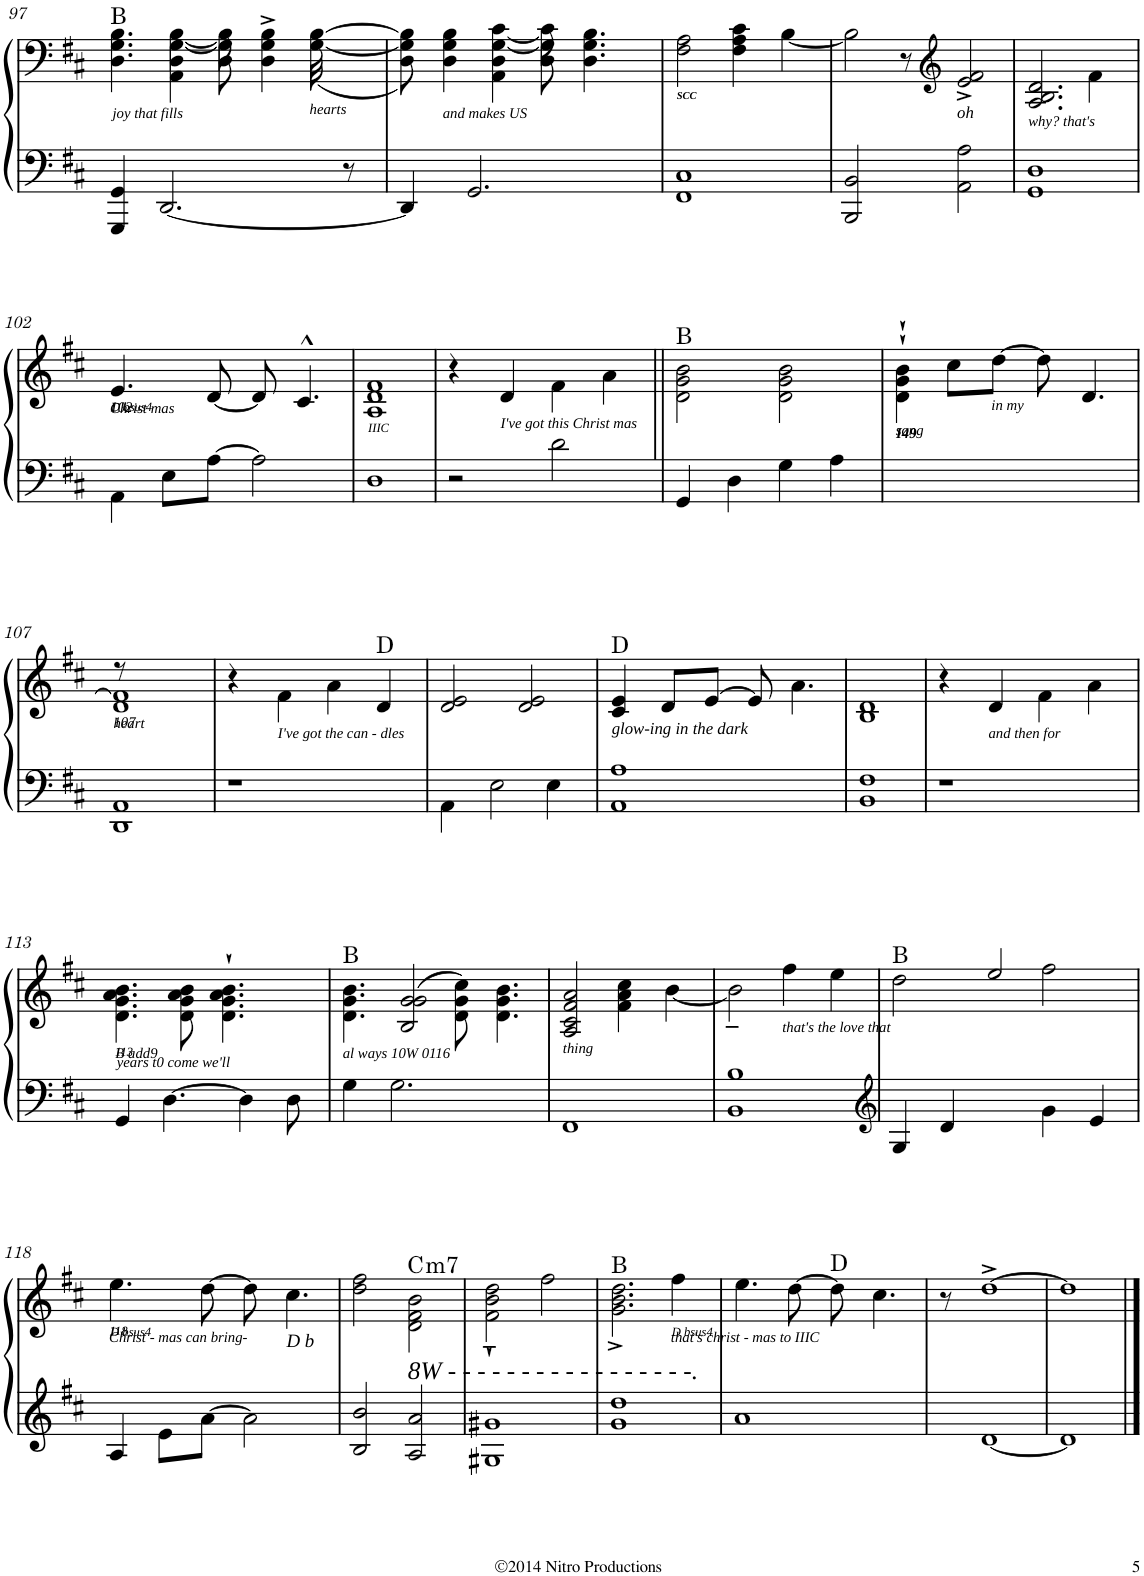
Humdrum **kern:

**kern	**kern	**harte
*part1	*part1	*part1
*staff2	*staff1	*
!!LO:PB:g=z
*clefF4	*clefF4	*
*k[f#c#]	*k[f#c#]	*
*M4/4	*M4/4	*
*met(c|)	*met(c|)	*
=97	=97	=97
*	*^	*
!	!LO:TX:b:i:t=joy that fills	!	!
4GGG/ 4GG/	4.D\ 4.G\ 4.B\	4.ryy	B:maj
[2.DD/	.	.	.
.	[4B\	4AA\ 4D\ [4G\	.
.	8B\]	8D\ 8G\]	.
.	4D\^ 4G\^ 4B\^	32ryy	.
.	.	4ryy	.
!	!LO:TX:b:i:t=hearts	!	!
8.ryy	(<[32G\ [32B\	.	.
.	8r	8ryy	.
.	32ryy	32ryy	.
=98	=98	=98	=98
4DD/]	8D\ 8G\] 8B\])	4.ryy	.
!	!LO:TX:b:i:t=and makes US	!	!
.	4D\ 4G\ 4B\	.	.
2.GG/	.	.	.
.	[4c#\	4AA\ 4D\ [4G\	.
.	8c#\]	8D\ 8G\]	.
.	[4D\ [4G\ [4B\	8ryy	.
.	.	4ryy	.
8ryy	8ryy	.	.
*	*v	*v	*
=99	=99	=99
*^	*	*
!	!	!LO:TX:b:Bi:t=SCC	!
1FF#	1C#	2F#\ 2A\	.
.	.	8D\] 8G\] 8B\]	.
.	.	4F#\ 4A\ 4c#\	.
.	.	[4B\	.
8ryy	8ryy	.	.
*v	*v	*	*
=100	=100	=100
2BBB/ 2BB/	2B\]	.
8ryy	8r	.
*	*clefG2	*
!	!LO:TX:b:i:t=oh	!
[4.AA\ [4.A\	[4.e/^ [4.f#/^	.
=101	=101	=101
*^	*	*
!	!	!LO:TX:b:i:t=why? that's	!
1GG	1D	2.A/ 2.B/ 2.d/	.
.	.	8e/] 8f#/]	.
.	.	4f#\	.
8AA\] 8A\]	8ryy	.	.
!!LO:LB:g=z
=102	=102	=102	=102
!	!	!LO:TX:b:i:t=D bsus4	!
!	!	!LO:TX:b:i:t=102	!
!	!	!LO:TX:b:i:t=Christ mas	!
*v	*v	*	*
4AA\	4.e/	.
8E\L	.	.
[8A\J	[8d/	.
2A\]	8d/]	.
.	4.c#^^/	.
=103	=103	=103
*	*^	*
!	!LO:TX:b:i:t=IIIC	!	!
1D	1d 1f#	1A	.
*	*v	*v	*
=104	=104	=104
2r	4r	.
!	!LO:TX:b:i:t=I've got this Christ mas	!
.	4d/	.
2d\	4f#\	.
.	4a\	.
=105||	=105||	=105||
4GG/	2d\ 2g\ 2b\	B:maj
4D\	.	.
4G\	2d\ 2g\ 2b\	.
4A\	.	.
=106	=106	=106
!	!LO:TX:b:i:t=song	!
!	!LO:TX:b:Bi:t=I49	!
1ryy	4d\` 4g\` 4b\`	.
.	8cc#\L	.
!	!LO:TX:b:i:t=in my	!
.	[8dd\J	.
.	8dd\]	.
.	4.d/	.
!!LO:LB:g=z
=107	=107	=107
*^	*^	*
!	!	!LO:TX:b:i:t=107	!	!
!	!	!LO:TX:b:i:t=heart	!	!
1AA	1DD	8r	1d 1f#]	.
.	.	2..ryy	.	.
*v	*v	*	*	*
*	*v	*v	*
=108	=108	=108
1r	4r	.
!	!LO:TX:b:i:t=I've got the can - dles	!
.	4f#\	.
.	4a\	.
.	4d/	D:maj
=109	=109	=109
4AA\	2d/ 2e/	.
2E\	.	.
.	2d/ 2e/	.
4E\	.	.
=110	=110	=110
*^	*	*
!	!	!LO:TX:b:i:t=glow-ing in the dark	!
1AA	1A	4c#/ 4e/	D:maj
.	.	8d/L	.
.	.	[8e/J	.
.	.	8e/]	.
.	.	4.a\	.
=111	=111	=111	=111
1BB	1F#	1B 1d	.
*v	*v	*	*
=112	=112	=112
1r	4r	.
!	!LO:TX:b:i:t=and then for	!
.	4d/	.
.	4f#\	.
.	4a\	.
!!LO:LB:g=z
=113	=113	=113
!	!LO:TX:b:i:t=B add9	!
!	!LO:TX:b:i:t=113	!
!	!LO:TX:b:i:t=years t0 come we'll	!
4GG/	4.d\ 4.g\ 4.a\ 4.b\	.
[4.D\	.	.
.	8d\ 8g\ 8a\ 8b\	.
.	4.d\` 4.g\` 4.a\` 4.b\`	.
4D\]	.	.
8D\	8ryy	.
=114	=114	=114
!	!LO:TX:b:i:t=al ways 10W 0116	!
4G\	4.d\ 4.g\ 4.b\	B:maj
2.G\	.	.
.	(>2B/ 2g/ 2g/	.
.	8d\ 8g\ 8cc#\)	.
4.ryy	4.d\ 4.g\ 4.b\	.
=115	=115	=115
!	!LO:TX:b:i:t=thing	!
1FF#	2A/ 2c#/ 2f#/ 2a/	.
.	4f#\ 4a\ 4cc#\	.
.	[4b\	.
=116	=116	=116
*^	*	*
1BB	1B	2b~\]	.
!	!	!LO:TX:b:i:t=that's the love that	!
.	.	4ff#\	.
.	.	4ee\	.
*v	*v	*	*
=117	=117	=117
*clefG2	*	*
4G/	2dd\	B:maj
4d/	.	.
2ryy	2ee/	.
4g\	2ff#\	.
4e/	.	.
!!LO:LB:g=z
=118	=118	=118
!	!LO:TX:b:i:t=D bsus4	!
!	!LO:TX:b:i:t=118	!
!	!LO:TX:b:i:t=Christ - mas can bring-	!
4A/	4.ee\	.
8e\L	.	.
[8a\J	[8dd\	.
2a\]	8dd\]	.
!	!LO:TX:b:i:t=D b	!
.	4.cc#\	.
=119	=119	=119
2B/ 2b/	2dd\ 2ff#\	.
!	!LO:TX:b:i:t=8W - - - - - - - - - - - - - - - - -.	!LO:H:kt=m7
2A/ 2a/	2d\ 2f#\ 2b\	C:min7
=120	=120	=120
*^	*	*
1G#X	1g#X	2f#\~` 2b\~` 2dd\~`	.
.	.	2ff#\	.
=121	=121	=121	=121
1g	1dd	2.g\^ 2.b\^ 2.dd\^	B:maj
!	!	!LO:TX:b:i:t=D bsus4	!
!	!	!LO:TX:b:i:t=that's christ - mas to IIIC	!
.	.	4ff#\	.
*v	*v	*	*
=122	=122	=122
1a	4.ee\	.
.	[8dd\	.
.	8dd\]	D:maj
.	4.cc#\	.
=123	=123	=123
8ryy	8r	.
[2..d	[2..dd^	.
=124	=124	=124
1d]	1dd]	.
8d_	8dd_	.
==	==	==
*-	*-	*-
